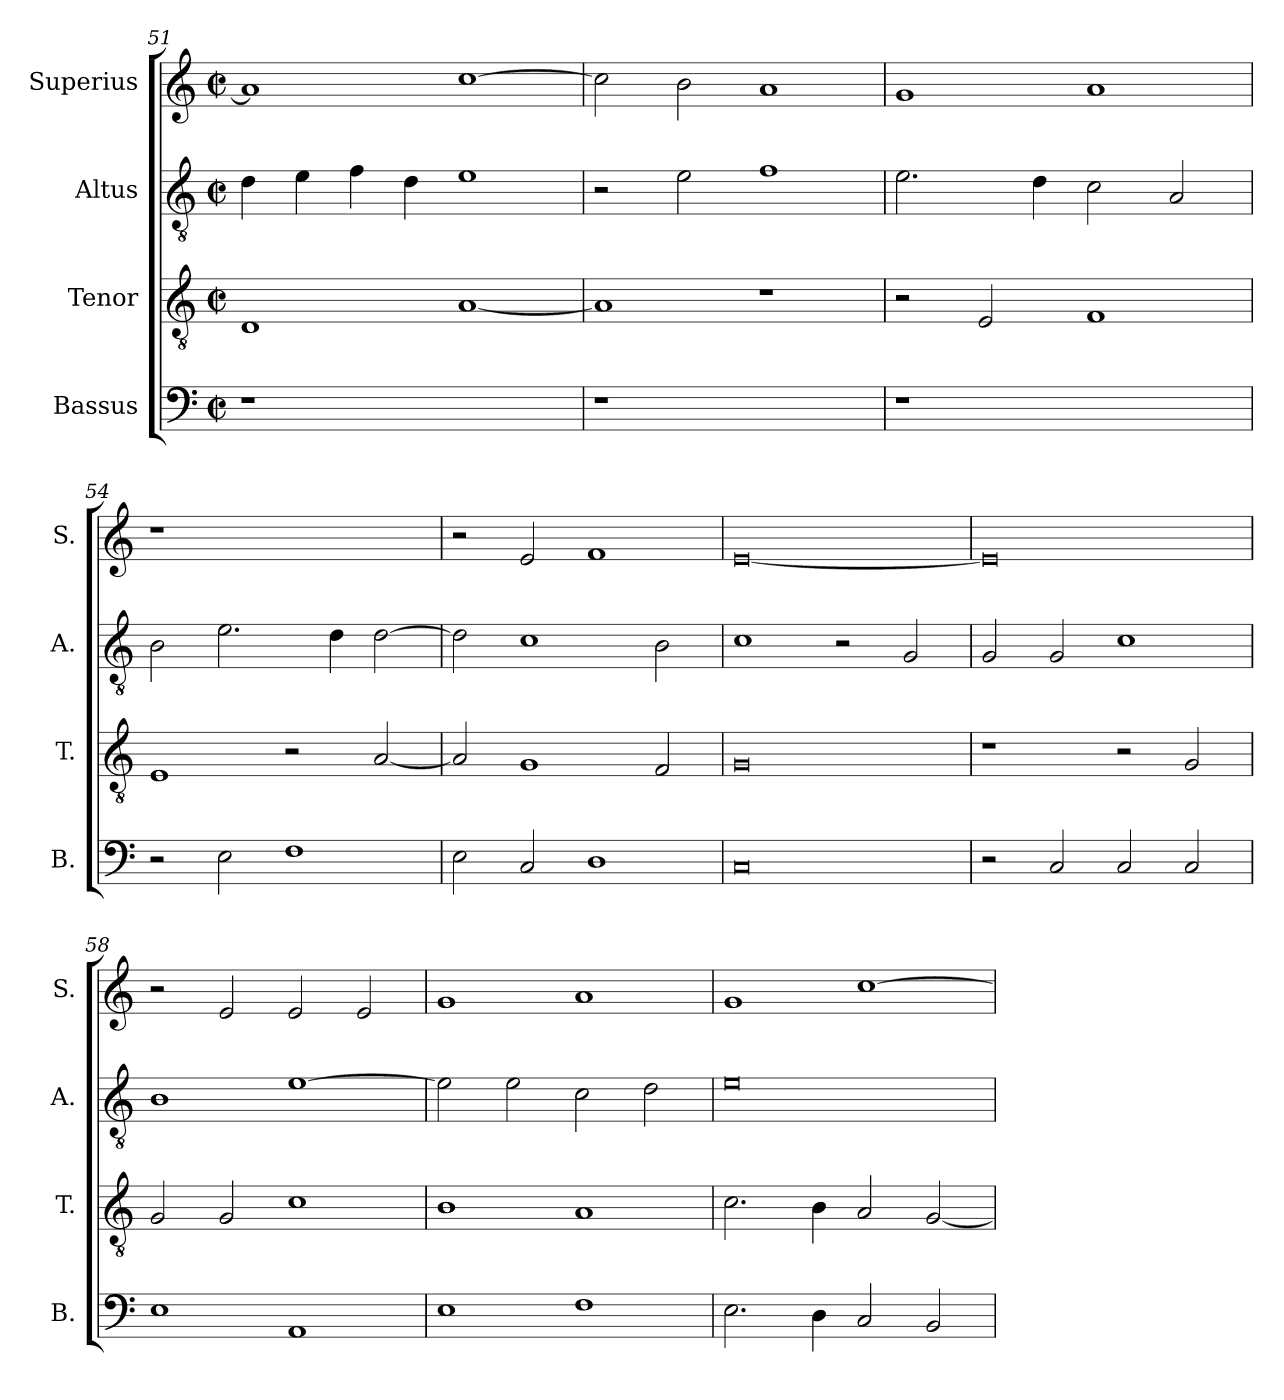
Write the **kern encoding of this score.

**kern	**kern	**kern	**kern
*part4	*part3	*part2	*part1
*staff4	*staff3	*staff2	*staff1
*I"Bassus	*I"Tenor	*I"Altus	*I"Superius
*I'B.	*I'T.	*I'A.	*I'S.
*clefF4	*clefGv2	*clefGv2	*clefG2
*	*ITrd7c12	*ITrd7c12	*
*k[]	*k[]	*k[]	*k[]
*C:	*C:	*C:	*C:
*M2/2	*M2/2	*M2/2	*M2/2
*met(c|)	*met(c|)	*met(c|)	*met(c|)
=51	=51	=51	=51
!LO:N:vis=1	!	!	!
1r	1DDi	4Di\	1ai]
.	.	4Ei\	.
.	.	4Fi\	.
.	.	4Di\	.
1ryy	[<1AAi	1Ei	[>1cci
=52	=52	=52	=52
!LO:N:vis=1	!	!	!
1r	1AAi]	2r	2cci\]
.	.	2Ei\	2bi\
1ryy	1r	1Fi	1ai
=53	=53	=53	=53
!LO:N:vis=1	!	!	!
1r	2r	2.Ei\	1gi
.	2EEi/	.	.
.	.	4Di\	.
1ryy	1FFi	2Ci\	1ai
.	.	2AAi/	.
=54	=54	=54	=54
!	!	!	!LO:N:vis=1
2r	1EEi	2BBi\	1r
2Ei\	.	2.Ei\	.
1Fi	2r	.	1ryy
.	.	4Di\	.
.	[<2AAi/	[>2Di\	.
!!LO:LB:g=z
=55	=55	=55	=55
2Ei\	2AAi/]	2Di\]	2r
2Ci/	1GGi	1Ci	2ei/
1Di	.	.	1fi
.	2FFi/	2BBi\	.
=56	=56	=56	=56
0Ci	0GGi	1Ci	[<0ei
.	.	2r	.
.	.	2GGi/	.
=57	=57	=57	=57
2r	1r	2GGi/	0ei]
2Ci/	.	2GGi/	.
2Ci/	2r	1Ci	.
2Ci/	2GGi/	.	.
=58	=58	=58	=58
1Ei	2GGi/	1BBi	2r
.	2GGi/	.	2ei/
1AAi	1Ci	[>1Ei	2ei/
.	.	.	2ei/
=59	=59	=59	=59
1Ei	1BBi	2Ei\]	1gi
.	.	2Ei\	.
1Fi	1AAi	2Ci\	1ai
.	.	2Di\	.
!!LO:PB:g=z
=60	=60	=60	=60
2.Ei\	2.Ci\	0Ei	1gi
4Di\	4BBi\	.	.
2Ci/	2AAi/	.	[>1cci
2BBi/	[<2GGi/	.	.
=	=	=	=
*-	*-	*-	*-
